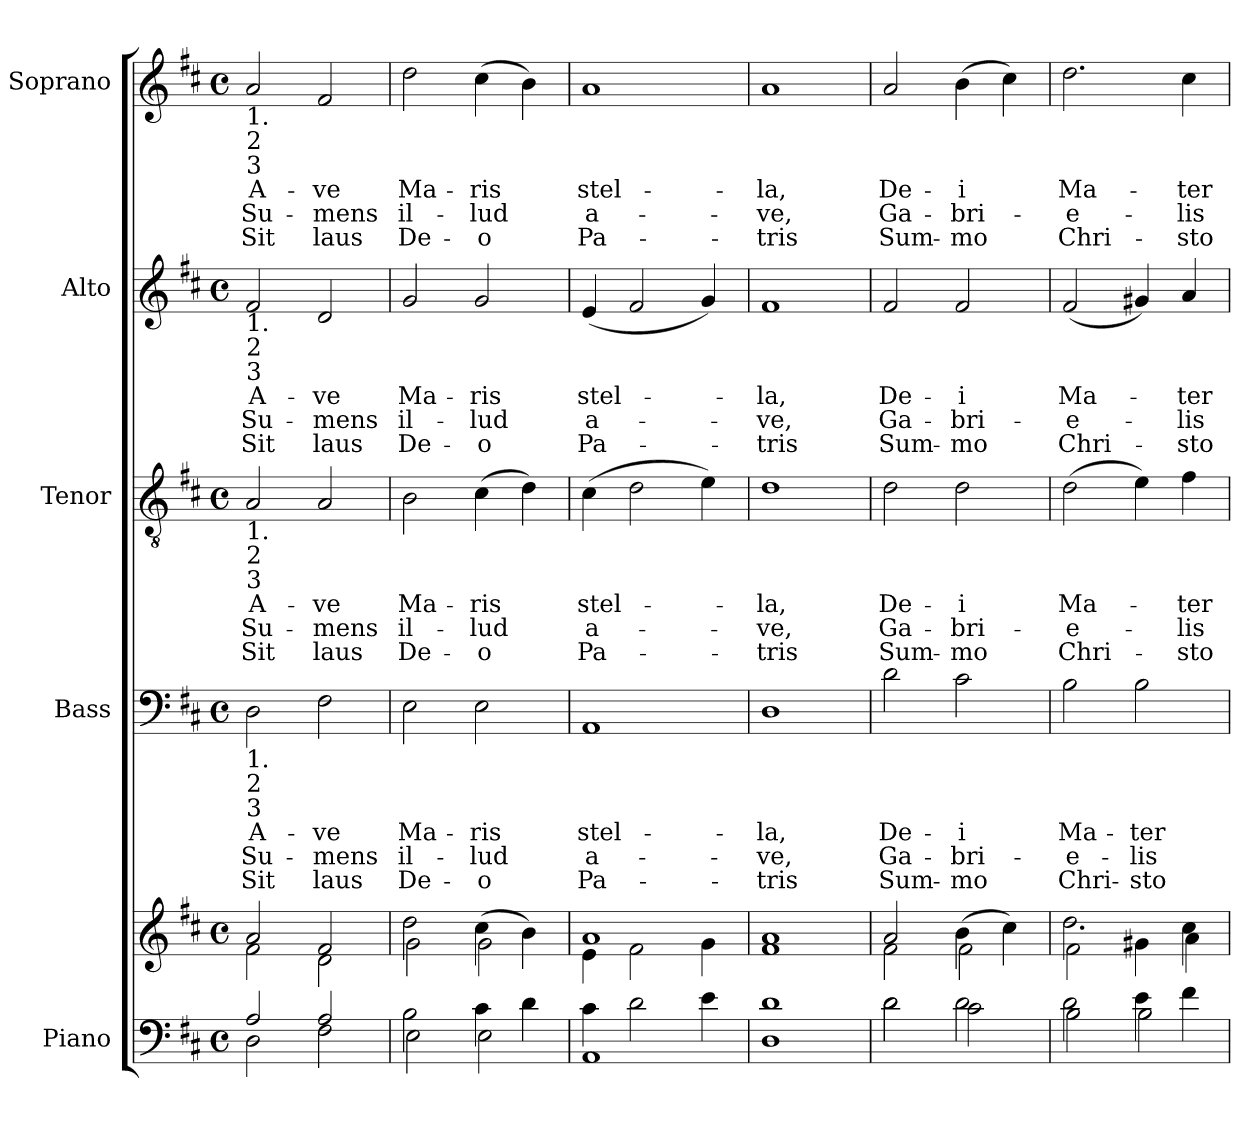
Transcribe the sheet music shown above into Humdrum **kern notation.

**kern	**kern	**kern	**text	**text	**text	**kern	**text	**text	**text	**kern	**text	**text	**text	**kern	**text	**text	**text
*part5	*part5	*part4	*part4	*part4	*part4	*part3	*part3	*part3	*part3	*part2	*part2	*part2	*part2	*part1	*part1	*part1	*part1
*staff6	*staff5	*staff4	*staff4	*staff4	*staff4	*staff3	*staff3	*staff3	*staff3	*staff2	*staff2	*staff2	*staff2	*staff1	*staff1	*staff1	*staff1
*I"Piano	*	*I"Bass	*	*	*	*I"Tenor	*	*	*	*I"Alto	*	*	*	*I"Soprano	*	*	*
*I'Pno.	*	*I'B.	*	*	*	*I'T.	*	*	*	*I'A.	*	*	*	*I'S.	*	*	*
*clefF4	*clefG2	*clefF4	*	*	*	*clefGv2	*	*	*	*clefG2	*	*	*	*clefG2	*	*	*
*k[f#c#]	*k[f#c#]	*k[f#c#]	*	*	*	*k[f#c#]	*	*	*	*k[f#c#]	*	*	*	*k[f#c#]	*	*	*
*D:	*D:	*D:	*	*	*	*D:	*	*	*	*D:	*	*	*	*D:	*	*	*
*M4/4	*M4/4	*M4/4	*	*	*	*M4/4	*	*	*	*M4/4	*	*	*	*M4/4	*	*	*
*met(c)	*met(c)	*met(c)	*	*	*	*met(c)	*	*	*	*met(c)	*	*	*	*met(c)	*	*	*
*MM120	*MM120	*MM120	*	*	*	*MM120	*	*	*	*MM120	*	*	*	*MM120	*	*	*
=1	=1	=1	=1	=1	=1	=1	=1	=1	=1	=1	=1	=1	=1	=1	=1	=1	=1
*^	*^	*	*	*	*	*	*	*	*	*	*	*	*	*	*	*	*
!	!	!	!	!	!	!	!	!	!	!	!	!	!	!	!	!LO:TX:b:t=1.	!	!	!
!	!	!	!	!	!	!	!	!	!	!	!	!	!	!	!	!LO:TX:b:t=2	!	!	!
!	!	!	!	!	!	!	!	!	!	!	!	!	!	!	!	!LO:TX:b:t=3	!	!	!
!	!	!	!	!	!	!	!	!	!	!	!	!LO:TX:b:t=1.	!	!	!	!	!	!	!
!	!	!	!	!	!	!	!	!	!	!	!	!LO:TX:b:t=2	!	!	!	!	!	!	!
!	!	!	!	!	!	!	!	!	!	!	!	!LO:TX:b:t=3	!	!	!	!	!	!	!
!	!	!	!	!	!	!	!	!LO:TX:b:t=1.	!	!	!	!	!	!	!	!	!	!	!
!	!	!	!	!	!	!	!	!LO:TX:b:t=2	!	!	!	!	!	!	!	!	!	!	!
!	!	!	!	!	!	!	!	!LO:TX:b:t=3	!	!	!	!	!	!	!	!	!	!	!
!	!	!	!	!LO:TX:b:t=1.	!	!	!	!	!	!	!	!	!	!	!	!	!	!	!
!	!	!	!	!LO:TX:b:t=2	!	!	!	!	!	!	!	!	!	!	!	!	!	!	!
!	!	!	!	!LO:TX:b:t=3	!	!	!	!	!	!	!	!	!	!	!	!	!	!	!
!	!	!	!	!	!LO:LY:b	!LO:LY:b	!LO:LY:b	!	!LO:LY:b	!LO:LY:b	!LO:LY:b	!	!LO:LY:b	!LO:LY:b	!LO:LY:b	!	!LO:LY:b	!LO:LY:b	!LO:LY:b
2A/	2D\	2a/	2f#\	2D\	A-	-Su-	Sit	2A/	A-	-Su-	Sit	2f#/	A-	-Su-	Sit	2a/	A-	-Su-	Sit
!	!	!	!	!	!LO:LY:b	!LO:LY:b	!LO:LY:b	!	!LO:LY:b	!LO:LY:b	!LO:LY:b	!	!LO:LY:b	!LO:LY:b	!LO:LY:b	!	!LO:LY:b	!LO:LY:b	!LO:LY:b
2A/	2F#\	2f#/	2d\	2F#\	-ve	-mens	laus	2A/	-ve	-mens	laus	2d/	-ve	-mens	laus	2f#/	-ve	-mens	laus
=2	=2	=2	=2	=2	=2	=2	=2	=2	=2	=2	=2	=2	=2	=2	=2	=2	=2	=2	=2
!	!	!	!	!	!LO:LY:b	!LO:LY:b	!LO:LY:b	!	!LO:LY:b	!LO:LY:b	!LO:LY:b	!	!LO:LY:b	!LO:LY:b	!LO:LY:b	!	!LO:LY:b	!LO:LY:b	!LO:LY:b
2B\	2E\	2dd\	2g\	2E\	Ma-	-il-	De-	2B\	Ma-	-il-	De-	2g/	Ma-	-il-	De-	2dd\	Ma-	-il-	De-
!	!	!	!	!	!LO:LY:b	!LO:LY:b	!LO:LY:b	!	!LO:LY:b	!LO:LY:b	!LO:LY:b	!	!LO:LY:b	!LO:LY:b	!LO:LY:b	!	!LO:LY:b	!LO:LY:b	!LO:LY:b
4c#\	2E\	(>4cc#\	2g\	2E\	-ris	lud	-o	(>4c#\	-ris	lud	-o	2g/	-ris	lud	-o	(>4cc#\	-ris	lud	-o
4d\	.	4b\)	.	.	.	.	.	4d\)	.	.	.	.	.	.	.	4b\)	.	.	.
=3	=3	=3	=3	=3	=3	=3	=3	=3	=3	=3	=3	=3	=3	=3	=3	=3	=3	=3	=3
!	!	!	!	!	!LO:LY:b	!LO:LY:b	!LO:LY:b	!	!LO:LY:b	!LO:LY:b	!LO:LY:b	!	!LO:LY:b	!LO:LY:b	!LO:LY:b	!	!LO:LY:b	!LO:LY:b	!LO:LY:b
4c#\	1AA	1a	4e\	1AA	stel-	a-	Pa-	(>4c#\	stel-	a-	Pa-	(<4e/	stel-	a-	Pa-	1a	stel-	a-	Pa-
2d\	.	.	2f#\	.	.	.	.	2d\	.	.	.	2f#/	.	.	.	.	.	.	.
4e\	.	.	4g\	.	.	.	.	4e\)	.	.	.	4g/)	.	.	.	.	.	.	.
=4	=4	=4	=4	=4	=4	=4	=4	=4	=4	=4	=4	=4	=4	=4	=4	=4	=4	=4	=4
!	!	!	!	!	!LO:LY:b	!LO:LY:b	!LO:LY:b	!	!LO:LY:b	!LO:LY:b	!LO:LY:b	!	!LO:LY:b	!LO:LY:b	!LO:LY:b	!	!LO:LY:b	!LO:LY:b	!LO:LY:b
1d	1D	1a	1f#	1D	-la,	ve,	-tris	1d	-la,	ve,	-tris	1f#	-la,	ve,	-tris	1a	-la,	ve,	-tris
=5	=5	=5	=5	=5	=5	=5	=5	=5	=5	=5	=5	=5	=5	=5	=5	=5	=5	=5	=5
!	!	!	!	!	!LO:LY:b	!LO:LY:b	!LO:LY:b	!	!LO:LY:b	!LO:LY:b	!LO:LY:b	!	!LO:LY:b	!LO:LY:b	!LO:LY:b	!	!LO:LY:b	!LO:LY:b	!LO:LY:b
2d\	2d\	2a/	2f#\	2d\	De-	Ga-	Sum-	2d\	De-	Ga-	Sum-	2f#/	De-	Ga-	Sum-	2a/	De-	Ga-	Sum-
!	!	!	!	!	!LO:LY:b	!LO:LY:b	!LO:LY:b	!	!LO:LY:b	!LO:LY:b	!LO:LY:b	!	!LO:LY:b	!LO:LY:b	!LO:LY:b	!	!LO:LY:b	!LO:LY:b	!LO:LY:b
2d\	2c#\	(>4b\	2f#\	2c#\	-i	-bri-	-mo	2d\	-i	-bri-	-mo	2f#/	-i	-bri-	-mo	(>4b\	-i	-bri-	-mo
.	.	4cc#\)	.	.	.	.	.	.	.	.	.	.	.	.	.	4cc#\)	.	.	.
=6	=6	=6	=6	=6	=6	=6	=6	=6	=6	=6	=6	=6	=6	=6	=6	=6	=6	=6	=6
!	!	!	!	!	!LO:LY:b	!LO:LY:b	!LO:LY:b	!	!LO:LY:b	!LO:LY:b	!LO:LY:b	!	!LO:LY:b	!LO:LY:b	!LO:LY:b	!	!LO:LY:b	!LO:LY:b	!LO:LY:b
2d\	2B\	2.dd\	2f#\	2B\	-Ma-	-e-	Chri-	(>2d\	-Ma-	-e-	Chri-	(<2f#/	-Ma-	-e-	Chri-	2.dd\	-Ma-	-e-	Chri-
!	!	!	!	!	!LO:LY:b	!LO:LY:b	!LO:LY:b	!	!	!	!	!	!	!	!	!	!	!	!
4e\	2B\	.	4g#X\	2B\	ter	lis	-sto	4e\)	.	.	.	4g#X/)	.	.	.	.	.	.	.
!	!	!	!	!	!	!	!	!	!LO:LY:b	!LO:LY:b	!LO:LY:b	!	!LO:LY:b	!LO:LY:b	!LO:LY:b	!	!LO:LY:b	!LO:LY:b	!LO:LY:b
4f#\	.	4cc#\	4a\	.	.	.	.	4f#\	ter	lis	-sto	4a/	ter	lis	-sto	4cc#\	ter	lis	-sto
*v	*v	*	*	*	*	*	*	*	*	*	*	*	*	*	*	*	*	*	*
*	*v	*v	*	*	*	*	*	*	*	*	*	*	*	*	*	*	*	*
=	=	=	=	=	=	=	=	=	=	=	=	=	=	=	=	=	=
*-	*-	*-	*-	*-	*-	*-	*-	*-	*-	*-	*-	*-	*-	*-	*-	*-	*-
